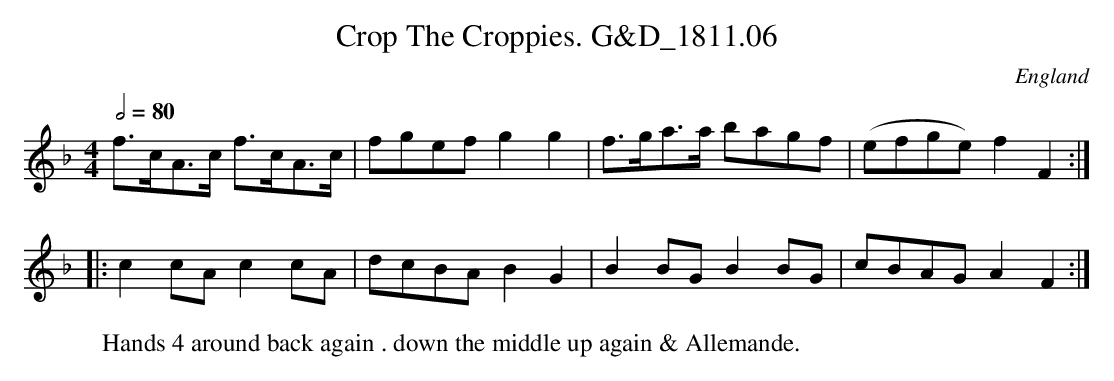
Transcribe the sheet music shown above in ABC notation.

X:1
T:Crop The Croppies. G&D_1811.06
M:4/4
L:1/8
Q:1/2=80
O:England
W:Hands 4 around back again . down the middle up again & Allemande.
K:F
f>cA>c f>cA>c|fgef g2g2|f>ga>a bagf|(efge) f2F2:|
|:c2cAc2cA|dcBA B2G2|B2BG B2BG|cBAG A2F2:|
